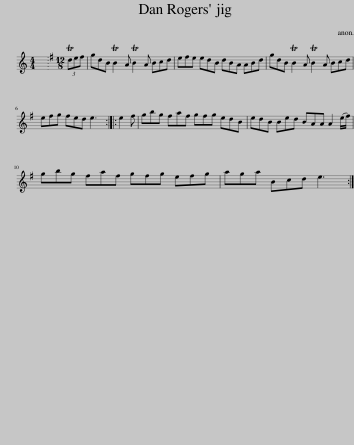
X:1
L:1/8
M:4/4
I:linebreak $
K:C
V:1 treble
V:1
 x8 |[K:Emin][M:12/8] (3Tdef | gdB TB2 A TB2 A Bcd | efe edB dBA ABd | gdB TB2 A TB2 A Bcd |$ %5
 efg fed e3 :: e2 f | gbg faf gfg edB | edB Bed BAA A2 (e/f/) |$ gbg faf gfg efg | %10
 aga Bcd e3 :| %11
